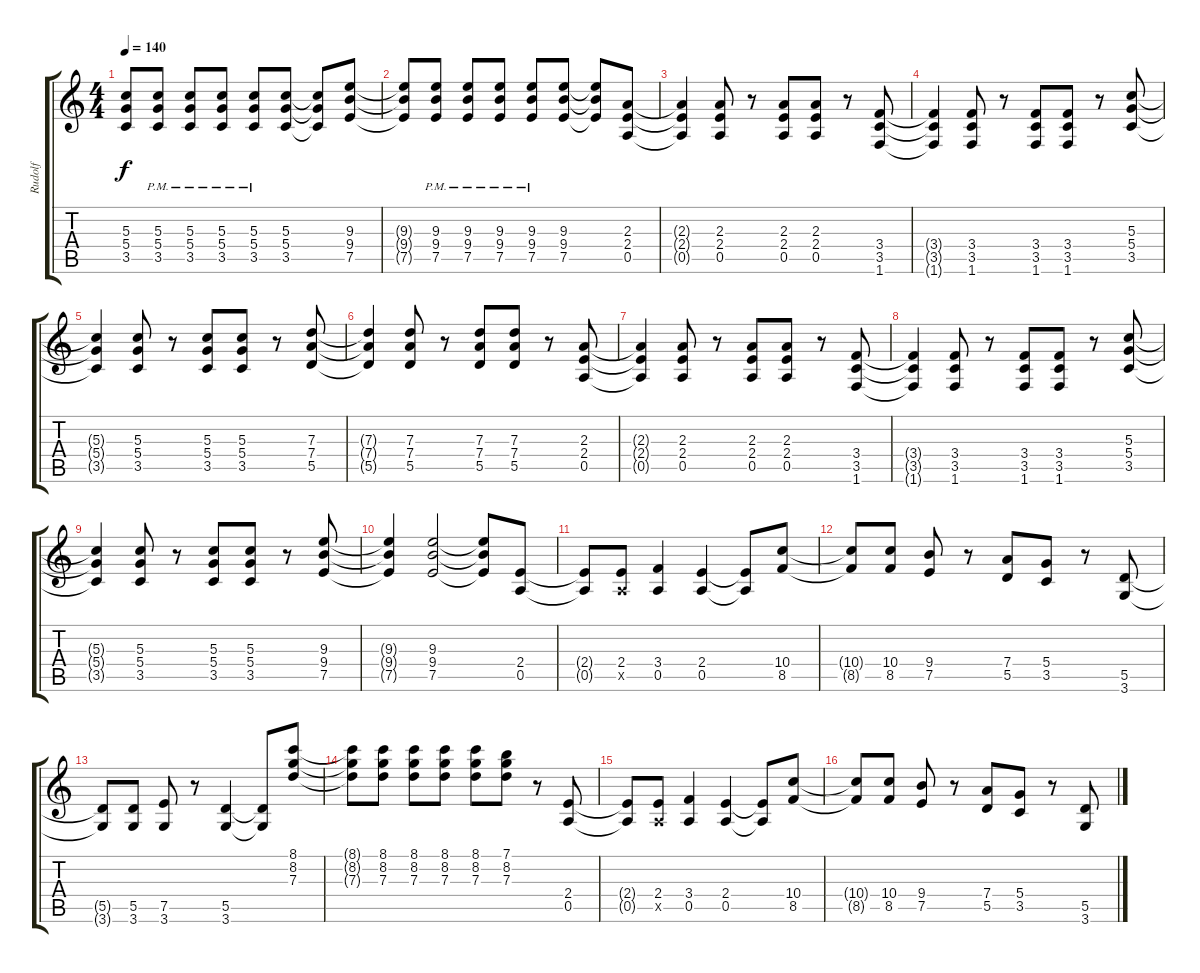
\track ("Rudolf" "Rudolf") {instrument distortionguitar}
\staff {score tabs}
\tuning (E4 B3 G3 D3 A2 E2) {hide}
\ts (4 4)
\tempo 140
\clef g2
\ks c
(5.3{t} 5.4{t} 3.5{t}).8{dy f} (5.3{pm} 5.4 3.5).8 (5.3{pm} 5.4 3.5).8 (5.3{pm} 5.4 3.5).8 (5.3{pm} 5.4 3.5).8 (5.3 5.4 3.5).8 (5.3{t} 5.4{t} 3.5{t}).8 (9.3 9.4 7.5).8 |
(9.3{t} 9.4{t} 7.5{t}).8 (9.3 9.4 7.5{pm}).8 (9.3 9.4 7.5{pm}).8 (9.3 9.4 7.5{pm}).8 (9.3 9.4 7.5{pm}).8 (9.3 9.4 7.5).8 (9.3{t} 9.4{t} 7.5{t}).8 (2.3 2.4 0.5).8 |
(2.3{t} 2.4{t} 0.5{t}).4 (2.3 2.4 0.5).8 r.8 (2.3 2.4 0.5).8 (2.3 2.4 0.5).8 r.8 (3.4 3.5 1.6).8 |
(3.4{t} 3.5{t} 1.6{t}).4 (3.4 3.5 1.6).8 r.8 (3.4 3.5 1.6).8 (3.4 3.5 1.6).8 r.8 (5.3 5.4 3.5).8 |
(5.3{t} 5.4{t} 3.5{t}).4 (5.3 5.4 3.5).8 r.8 (5.3 5.4 3.5).8 (5.3 5.4 3.5).8 r.8 (7.3 7.4 5.5).8 |
(7.3{t} 7.4{t} 5.5{t}).4 (7.3 7.4 5.5).8 r.8 (7.3 7.4 5.5).8 (7.3 7.4 5.5).8 r.8 (2.3 2.4 0.5).8 |
(2.3{t} 2.4{t} 0.5{t}).4 (2.3 2.4 0.5).8 r.8 (2.3 2.4 0.5).8 (2.3 2.4 0.5).8 r.8 (3.4 3.5 1.6).8 |
(3.4{t} 3.5{t} 1.6{t}).4 (3.4 3.5 1.6).8 r.8 (3.4 3.5 1.6).8 (3.4 3.5 1.6).8 r.8 (5.3 5.4 3.5).8 |
(5.3{t} 5.4{t} 3.5{t}).4 (5.3 5.4 3.5).8 r.8 (5.3 5.4 3.5).8 (5.3 5.4 3.5).8 r.8 (9.3 9.4 7.5).8 |
(9.3{t} 9.4{t} 7.5{t}).4 (9.3 9.4 7.5).2 (9.3{t} 9.4{t} 7.5{t}).8 (2.4 0.5).8 |
(2.4{t} 0.5{t}).8 (2.4 0.5{x}).8 (3.4 0.5).4 (2.4 0.5).4 (2.4{t} 0.5{t}).8 (10.4 8.5).8 |
(10.4{t} 8.5{t}).8 (10.4 8.5).8 (9.4 7.5).8 r.8 (7.4 5.5).8 (5.4 3.5).8 r.8 (5.5 3.6).8 |
(5.5{t} 3.6{t}).8 (5.5 3.6).8 (7.5 3.6).8 r.8 (5.5 3.6).4 (5.5{t} 3.6{t}).8 (8.1 8.2 7.3).8 |
(8.1{t} 8.2{t} 7.3{t}).8 (8.1 8.2 7.3).8 (8.1 8.2 7.3).8 (8.1 8.2 7.3).8 (8.1 8.2 7.3).8 (7.1 8.2 7.3).8 r.8 (2.4 0.5).8 |
(2.4{t} 0.5{t}).8 (2.4 0.5{x}).8 (3.4 0.5).4 (2.4 0.5).4 (2.4{t} 0.5{t}).8 (10.4 8.5).8 |
(10.4{t} 8.5{t}).8 (10.4 8.5).8 (9.4 7.5).8 r.8 (7.4 5.5).8 (5.4 3.5).8 r.8 (5.5 3.6).8
